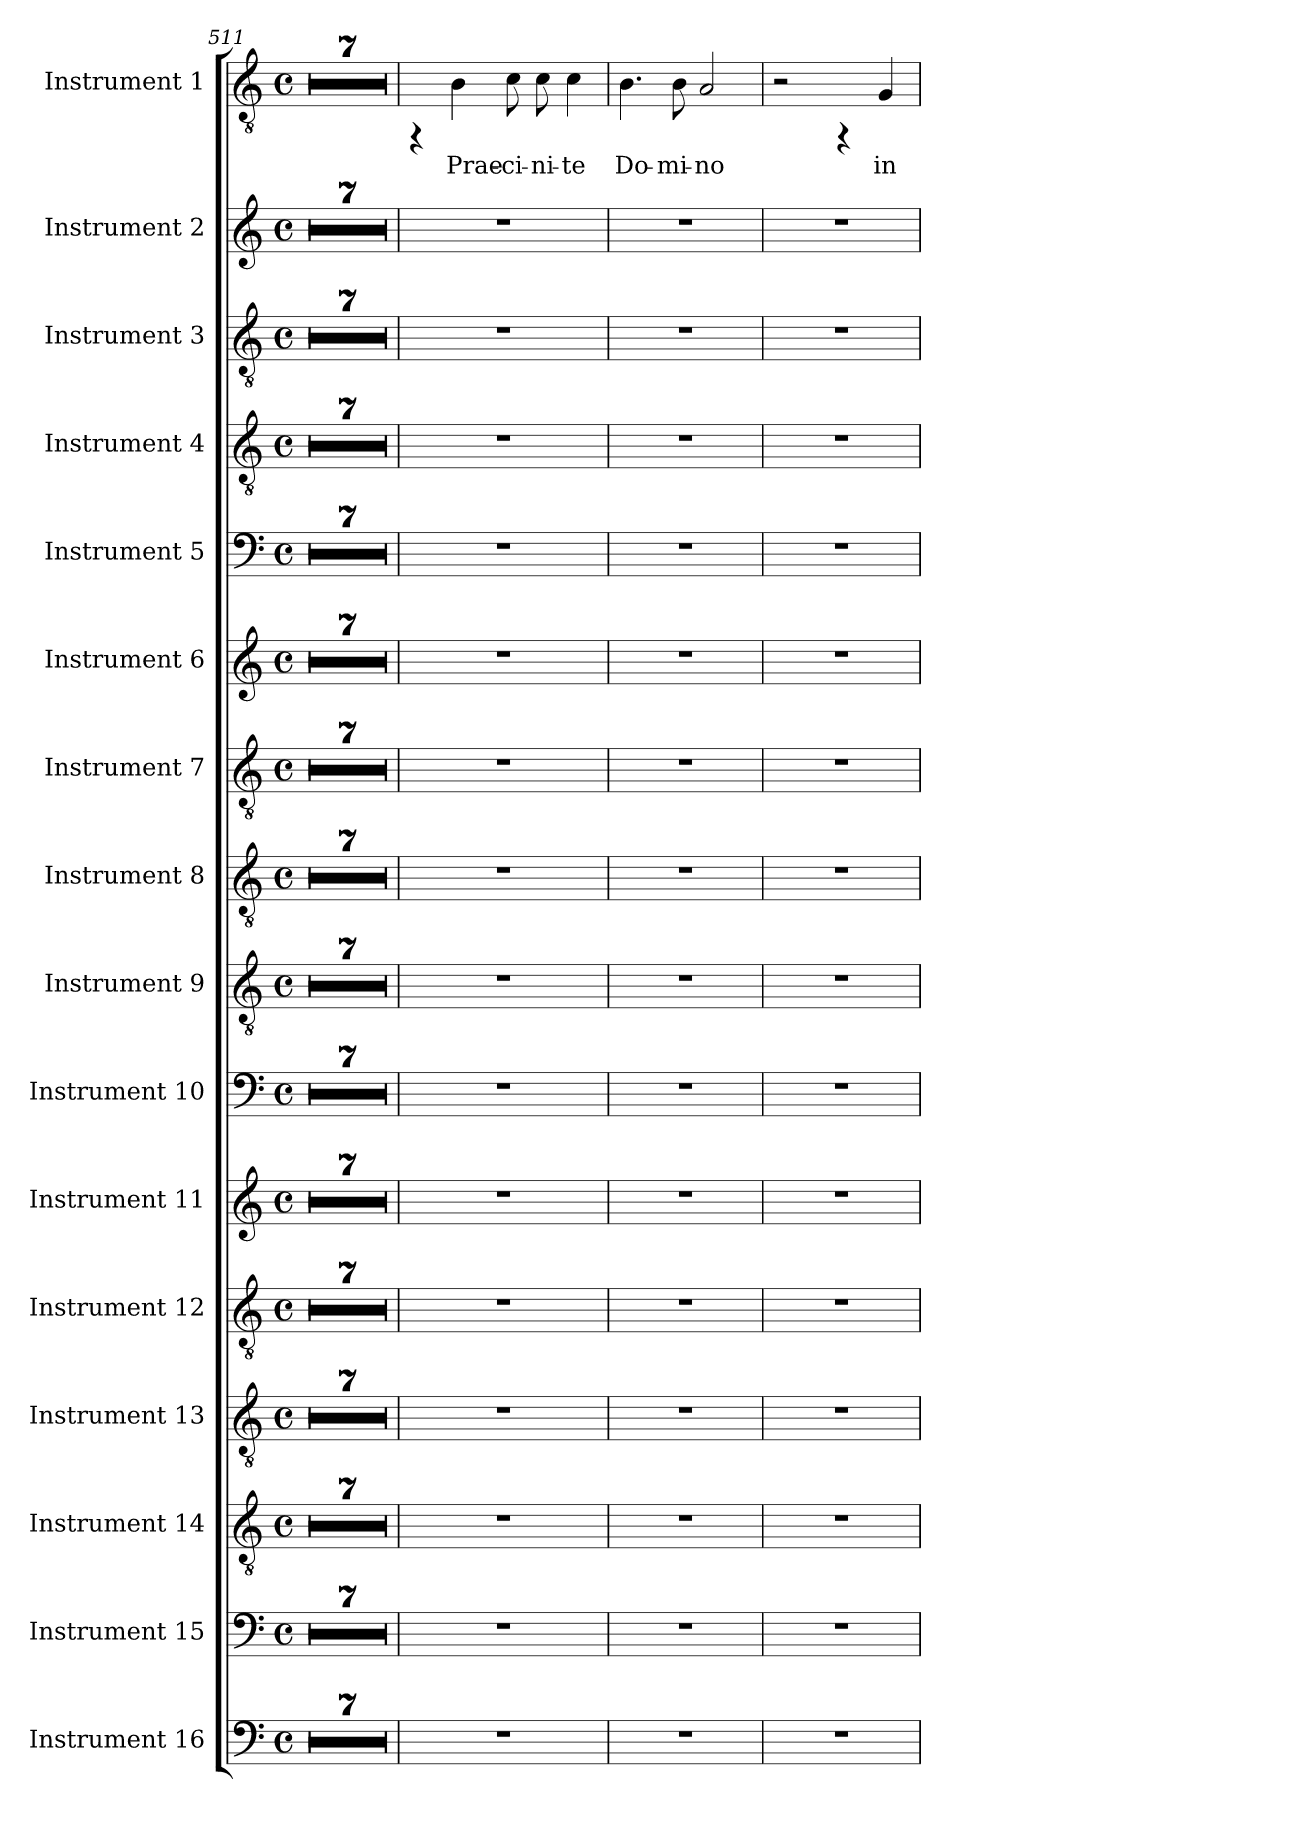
**kern	**kern	**kern	**kern	**kern	**kern	**kern	**kern	**kern	**kern	**kern	**kern	**kern	**kern	**kern	**kern	**text
*part16	*part15	*part14	*part13	*part12	*part11	*part10	*part9	*part8	*part7	*part6	*part5	*part4	*part3	*part2	*part1	*part1
*staff16	*staff15	*staff14	*staff13	*staff12	*staff11	*staff10	*staff9	*staff8	*staff7	*staff6	*staff5	*staff4	*staff3	*staff2	*staff1	*staff1
*I"Instrument 16	*I"Instrument 15	*I"Instrument 14	*I"Instrument 13	*I"Instrument 12	*I"Instrument 11	*I"Instrument 10	*I"Instrument 9	*I"Instrument 8	*I"Instrument 7	*I"Instrument 6	*I"Instrument 5	*I"Instrument 4	*I"Instrument 3	*I"Instrument 2	*I"Instrument 1	*
*clefF4	*clefF4	*clefGv2	*clefGv2	*clefGv2	*clefG2	*clefF4	*clefGv2	*clefGv2	*clefGv2	*clefG2	*clefF4	*clefGv2	*clefGv2	*clefG2	*clefGv2	*
*k[]	*k[]	*k[]	*k[]	*k[]	*k[]	*k[]	*k[]	*k[]	*k[]	*k[]	*k[]	*k[]	*k[]	*k[]	*k[]	*
*C:	*C:	*C:	*C:	*C:	*C:	*C:	*C:	*C:	*C:	*C:	*C:	*C:	*C:	*C:	*C:	*
*M4/4	*M4/4	*M4/4	*M4/4	*M4/4	*M4/4	*M4/4	*M4/4	*M4/4	*M4/4	*M4/4	*M4/4	*M4/4	*M4/4	*M4/4	*M4/4	*
*met(c)	*met(c)	*met(c)	*met(c)	*met(c)	*met(c)	*met(c)	*met(c)	*met(c)	*met(c)	*met(c)	*met(c)	*met(c)	*met(c)	*met(c)	*met(c)	*
=511	=511	=511	=511	=511	=511	=511	=511	=511	=511	=511	=511	=511	=511	=511	=511	=511
1r	1r	1r	1r	1r	1r	1r	1r	1r	1r	1r	1r	1r	1r	1r	1r	.
=512	=512	=512	=512	=512	=512	=512	=512	=512	=512	=512	=512	=512	=512	=512	=512	=512
1r	1r	1r	1r	1r	1r	1r	1r	1r	1r	1r	1r	1r	1r	1r	1r	.
=513	=513	=513	=513	=513	=513	=513	=513	=513	=513	=513	=513	=513	=513	=513	=513	=513
1r	1r	1r	1r	1r	1r	1r	1r	1r	1r	1r	1r	1r	1r	1r	1r	.
=514	=514	=514	=514	=514	=514	=514	=514	=514	=514	=514	=514	=514	=514	=514	=514	=514
1r	1r	1r	1r	1r	1r	1r	1r	1r	1r	1r	1r	1r	1r	1r	1r	.
=515	=515	=515	=515	=515	=515	=515	=515	=515	=515	=515	=515	=515	=515	=515	=515	=515
1r	1r	1r	1r	1r	1r	1r	1r	1r	1r	1r	1r	1r	1r	1r	1r	.
=516	=516	=516	=516	=516	=516	=516	=516	=516	=516	=516	=516	=516	=516	=516	=516	=516
1r	1r	1r	1r	1r	1r	1r	1r	1r	1r	1r	1r	1r	1r	1r	1r	.
=517	=517	=517	=517	=517	=517	=517	=517	=517	=517	=517	=517	=517	=517	=517	=517	=517
1r	1r	1r	1r	1r	1r	1r	1r	1r	1r	1r	1r	1r	1r	1r	1r	.
=518	=518	=518	=518	=518	=518	=518	=518	=518	=518	=518	=518	=518	=518	=518	=518	=518
1r	1r	1r	1r	1r	1r	1r	1r	1r	1r	1r	1r	1r	1r	1r	4rFF	.
!	!	!	!	!	!	!	!	!	!	!	!	!	!	!	!	!LO:LY:b:cj
.	.	.	.	.	.	.	.	.	.	.	.	.	.	.	4B\	Prae-
!	!	!	!	!	!	!	!	!	!	!	!	!	!	!	!	!LO:LY:b:cj
.	.	.	.	.	.	.	.	.	.	.	.	.	.	.	8c\	-ci-
!	!	!	!	!	!	!	!	!	!	!	!	!	!	!	!	!LO:LY:b:cj
.	.	.	.	.	.	.	.	.	.	.	.	.	.	.	8c\	-ni-
!	!	!	!	!	!	!	!	!	!	!	!	!	!	!	!	!LO:LY:b:cj
.	.	.	.	.	.	.	.	.	.	.	.	.	.	.	4c\	-te
=519	=519	=519	=519	=519	=519	=519	=519	=519	=519	=519	=519	=519	=519	=519	=519	=519
!	!	!	!	!	!	!	!	!	!	!	!	!	!	!	!	!LO:LY:b:cj
1r	1r	1r	1r	1r	1r	1r	1r	1r	1r	1r	1r	1r	1r	1r	4.B\	Do-
!	!	!	!	!	!	!	!	!	!	!	!	!	!	!	!	!LO:LY:b:cj
.	.	.	.	.	.	.	.	.	.	.	.	.	.	.	8B\	-mi-
!	!	!	!	!	!	!	!	!	!	!	!	!	!	!	!	!LO:LY:b:cj
.	.	.	.	.	.	.	.	.	.	.	.	.	.	.	2A/	-no
=520	=520	=520	=520	=520	=520	=520	=520	=520	=520	=520	=520	=520	=520	=520	=520	=520
1r	1r	1r	1r	1r	1r	1r	1r	1r	1r	1r	1r	1r	1r	1r	2r	.
.	.	.	.	.	.	.	.	.	.	.	.	.	.	.	4rFF	.
!	!	!	!	!	!	!	!	!	!	!	!	!	!	!	!	!LO:LY:b:cj
.	.	.	.	.	.	.	.	.	.	.	.	.	.	.	4G/	in
=	=	=	=	=	=	=	=	=	=	=	=	=	=	=	=	=
*-	*-	*-	*-	*-	*-	*-	*-	*-	*-	*-	*-	*-	*-	*-	*-	*-
